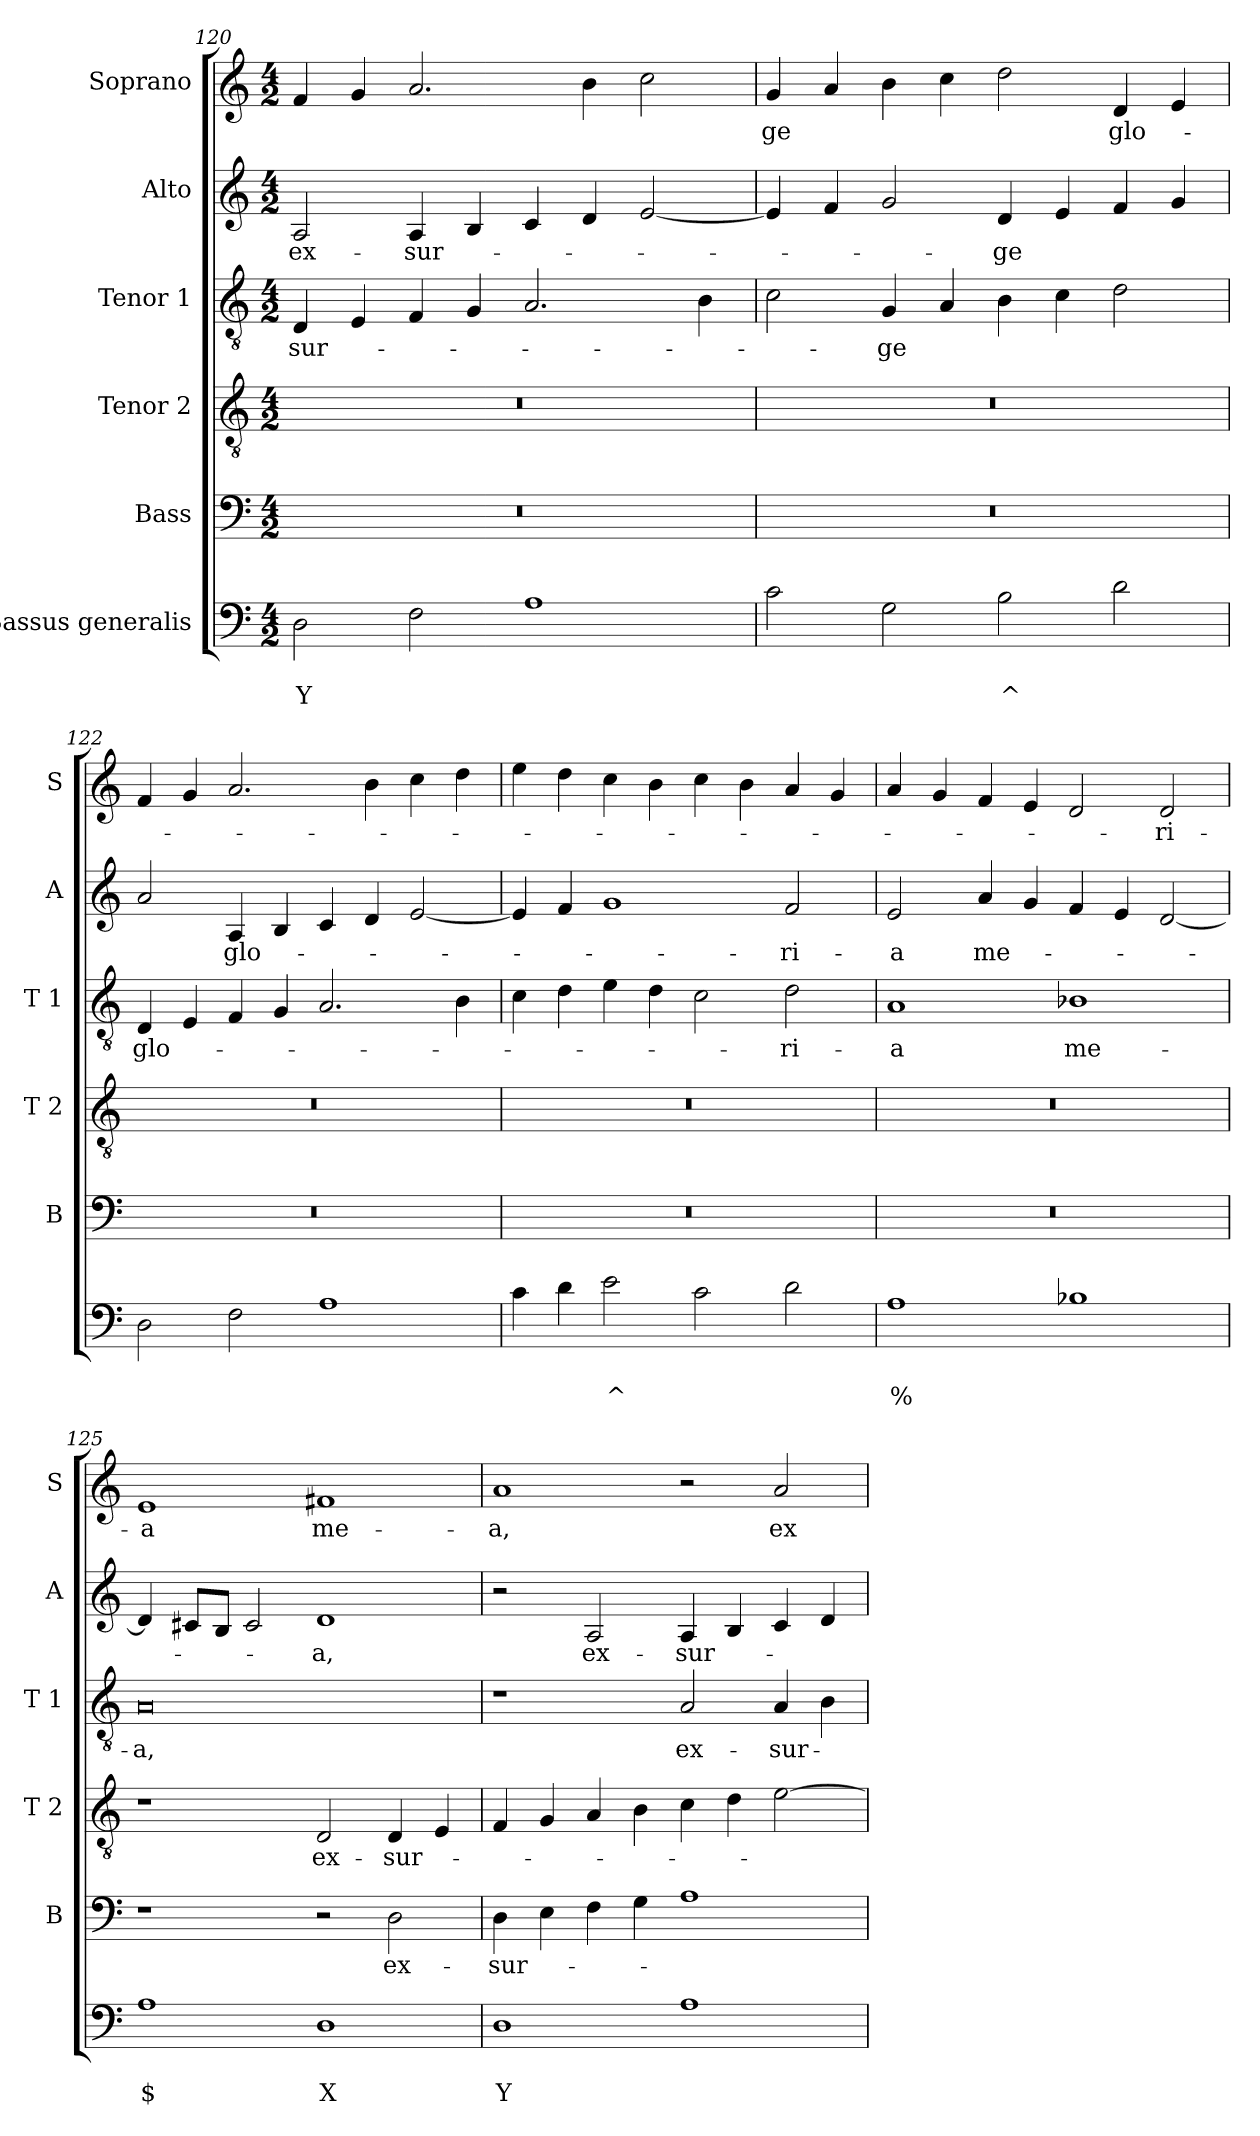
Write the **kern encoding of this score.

**kern	**text	**text	**kern	**text	**kern	**text	**kern	**text	**kern	**text	**kern	**text
*part6	*part6	*part6	*part5	*part5	*part4	*part4	*part3	*part3	*part2	*part2	*part1	*part1
*staff6	*staff6	*staff6	*staff5	*staff5	*staff4	*staff4	*staff3	*staff3	*staff2	*staff2	*staff1	*staff1
*I"Bassus generalis	*	*	*I"Bass	*	*I"Tenor 2	*	*I"Tenor 1	*	*I"Alto	*	*I"Soprano	*
*	*	*	*I'B	*	*I'T 2	*	*I'T 1	*	*I'A	*	*I'S	*
*clefF4	*	*	*clefF4	*	*clefGv2	*	*clefGv2	*	*clefG2	*	*clefG2	*
*k[]	*	*	*k[]	*	*k[]	*	*k[]	*	*k[]	*	*k[]	*
*C:	*	*	*C:	*	*C:	*	*C:	*	*C:	*	*C:	*
*M4/2	*	*	*M4/2	*	*M4/2	*	*M4/2	*	*M4/2	*	*M4/2	*
=120	=120	=120	=120	=120	=120	=120	=120	=120	=120	=120	=120	=120
!	!	!LO:LY:b	!	!	!	!	!	!LO:LY:b	!	!LO:LY:b	!	!
2D\	.	Y	0r	.	0r	.	4D/	-sur-	2A/	ex-	4f/	.
.	.	.	.	.	.	.	4E/	.	.	.	4g/	.
!	!	!	!	!	!	!	!	!	!	!LO:LY:b	!	!
2F\	.	.	.	.	.	.	4F/	.	4A/	-sur-	2.a/	.
.	.	.	.	.	.	.	4G/	.	4B/	.	.	.
1A	.	.	.	.	.	.	2.A/	.	4c/	.	.	.
.	.	.	.	.	.	.	.	.	4d/	.	4b\	.
.	.	.	.	.	.	.	.	.	[2e/	.	2cc\	.
.	.	.	.	.	.	.	4B\	.	.	.	.	.
=121	=121	=121	=121	=121	=121	=121	=121	=121	=121	=121	=121	=121
!	!	!	!	!	!	!	!	!	!	!	!	!LO:LY:b
2c\	.	.	0r	.	0r	.	2c\	.	4e/]	.	4g/	-ge
.	.	.	.	.	.	.	.	.	4f/	.	4a/	.
!	!	!	!	!	!	!	!	!LO:LY:b	!	!	!	!
2G\	.	.	.	.	.	.	4G/	-ge	2g/	.	4b\	.
.	.	.	.	.	.	.	4A/	.	.	.	4cc\	.
!	!	!LO:LY:b	!	!	!	!	!	!	!	!LO:LY:b	!	!
2B\	.	^	.	.	.	.	4B\	.	4d/	-ge	2dd\	.
.	.	.	.	.	.	.	4c\	.	4e/	.	.	.
!	!	!	!	!	!	!	!	!	!	!	!	!LO:LY:b
2d\	.	.	.	.	.	.	2d\	.	4f/	.	4d/	glo-
.	.	.	.	.	.	.	.	.	4g/	.	4e/	.
!!LO:LB:g=z
=122	=122	=122	=122	=122	=122	=122	=122	=122	=122	=122	=122	=122
!	!	!	!	!	!	!	!	!LO:LY:b	!	!	!	!
2D\	.	.	0r	.	0r	.	4D/	glo-	2a/	.	4f/	.
.	.	.	.	.	.	.	4E/	.	.	.	4g/	.
!	!	!	!	!	!	!	!	!	!	!LO:LY:b	!	!
2F\	.	.	.	.	.	.	4F/	.	4A/	glo-	2.a/	.
.	.	.	.	.	.	.	4G/	.	4B/	.	.	.
1A	.	.	.	.	.	.	2.A/	.	4c/	.	.	.
.	.	.	.	.	.	.	.	.	4d/	.	4b\	.
.	.	.	.	.	.	.	.	.	[2e/	.	4cc\	.
.	.	.	.	.	.	.	4B\	.	.	.	4dd\	.
=123	=123	=123	=123	=123	=123	=123	=123	=123	=123	=123	=123	=123
*^	*	*	*	*	*	*	*	*	*	*	*	*
4c\	2ryy	.	.	0r	.	0r	.	4c\	.	4e/]	.	4ee\	.
4d\	.	.	.	.	.	.	.	4d\	.	4f/	.	4dd\	.
!	!	!	!LO:LY:b	!	!	!	!	!	!	!	!	!	!
2e\	4ryy	.	^	.	.	.	.	4e\	.	1g	.	4cc\	.
!	!	!	!LO:LY:b	!	!	!	!	!	!	!	!	!	!
.	4ryy	.	%	.	.	.	.	4d\	.	.	.	4b\	.
2c\	1ryy	.	.	.	.	.	.	2c\	.	.	.	4cc\	.
.	.	.	.	.	.	.	.	.	.	.	.	4b\	.
!	!	!	!	!	!	!	!	!	!LO:LY:b	!	!LO:LY:b	!	!
2d\	.	.	.	.	.	.	.	2d\	-ri-	2f/	-ri-	4a/	.
.	.	.	.	.	.	.	.	.	.	.	.	4g/	.
=124	=124	=124	=124	=124	=124	=124	=124	=124	=124	=124	=124	=124	=124
!	!	!	!LO:LY:b	!	!	!	!	!	!LO:LY:b	!	!LO:LY:b	!	!
1A	2ryy	.	%	0r	.	0r	.	1A	-a	2e/	-a	4a/	.
.	.	.	.	.	.	.	.	.	.	.	.	4g/	.
!	!	!	!LO:LY:b	!	!	!	!	!	!	!	!LO:LY:b	!	!
.	2ryy	.	^	.	.	.	.	.	.	4a/	me-	4f/	.
.	.	.	.	.	.	.	.	.	.	4g/	.	4e/	.
!	!	!	!	!	!	!	!	!	!LO:LY:b	!	!	!	!
1B-X	1ryy	.	.	.	.	.	.	1B-X	me-	4f/	.	2d/	.
.	.	.	.	.	.	.	.	.	.	4e/	.	.	.
!	!	!	!	!	!	!	!	!	!	!	!	!	!LO:LY:b
.	.	.	.	.	.	.	.	.	.	[2d/	.	2d/	-ri-
=125	=125	=125	=125	=125	=125	=125	=125	=125	=125	=125	=125	=125	=125
!	!	!	!LO:LY:b	!	!	!	!	!	!LO:LY:b	!	!	!	!LO:LY:b
1A	2ryy	.	$	1r	.	1r	.	0A	-a,	4d/]	.	1e	-a
.	.	.	.	.	.	.	.	.	.	8c#X/L	.	.	.
.	.	.	.	.	.	.	.	.	.	8B/J	.	.	.
!	!	!	!LO:LY:b	!	!	!	!	!	!	!	!	!	!
.	2ryy	.	X	.	.	.	.	.	.	2c#/	.	.	.
!	!	!	!LO:LY:b	!	!	!	!LO:LY:b	!	!	!	!LO:LY:b	!	!LO:LY:b
1D	1ryy	.	X	2r	.	2D/	ex-	.	.	1d	-a,	1f#X	me-
!	!	!	!	!	!LO:LY:b	!	!LO:LY:b	!	!	!	!	!	!
.	.	.	.	2D\	ex-	4D/	-sur-	.	.	.	.	.	.
.	.	.	.	.	.	4E/	.	.	.	.	.	.	.
*v	*v	*	*	*	*	*	*	*	*	*	*	*	*
!!LO:PB:g=z
=126	=126	=126	=126	=126	=126	=126	=126	=126	=126	=126	=126	=126
!	!	!LO:LY:b	!	!LO:LY:b	!	!	!	!	!	!	!	!LO:LY:b
1D	.	Y	4D\	-sur-	4F/	.	1r	.	2r	.	1a	-a,
.	.	.	4E\	.	4G/	.	.	.	.	.	.	.
!	!	!	!	!	!	!	!	!	!	!LO:LY:b	!	!
.	.	.	4F\	.	4A/	.	.	.	2A/	ex-	.	.
.	.	.	4G\	.	4B\	.	.	.	.	.	.	.
!	!	!	!	!	!	!	!	!LO:LY:b	!	!LO:LY:b	!	!
1A	.	.	1A	.	4c\	.	2A/	ex-	4A/	-sur-	2r	.
.	.	.	.	.	4d\	.	.	.	4B/	.	.	.
!	!	!	!	!	!	!	!	!LO:LY:b	!	!	!	!LO:LY:b
.	.	.	.	.	[2e\	.	4A/	-sur-	4c/	.	2a/	ex-
.	.	.	.	.	.	.	4B\	.	4d/	.	.	.
=	=	=	=	=	=	=	=	=	=	=	=	=
*-	*-	*-	*-	*-	*-	*-	*-	*-	*-	*-	*-	*-
